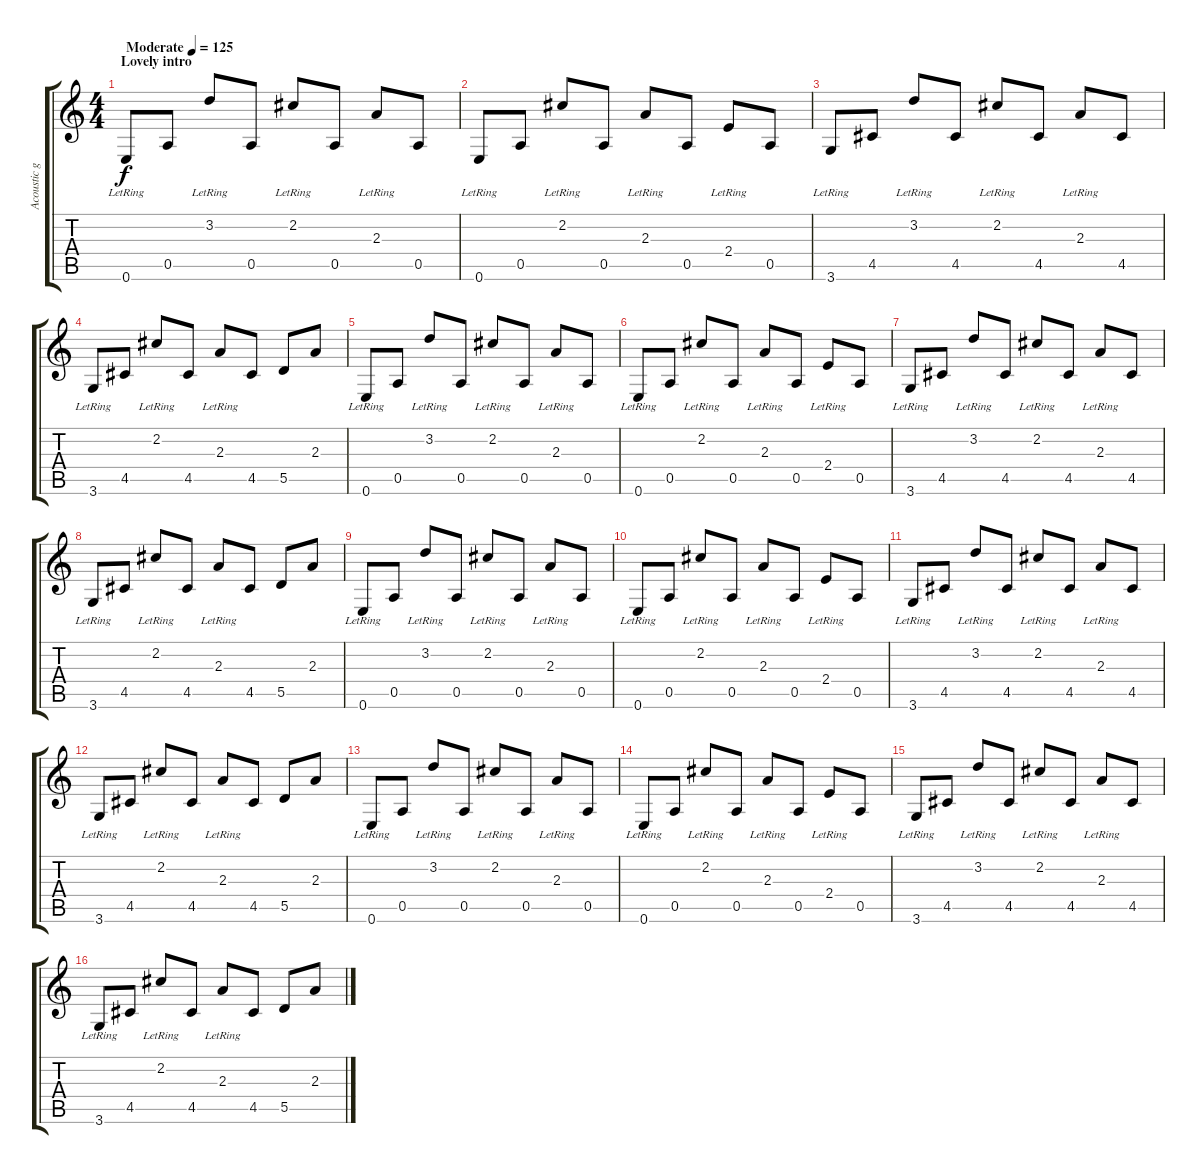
\track ("Acoustic guitar" "Acoustic g") {instrument acousticguitarsteel}
\staff {score tabs}
\tuning (E4 B3 G3 D3 A2 E2) {hide}
\ts (4 4)
\section ("" "Lovely intro")
\tempo (125 "Moderate")
\clef g2
\ks c
0.6{lr}.8{dy f instrument acousticguitarsteel} 0.5.8 3.2{lr}.8 0.5.8 2.2{lr}.8 0.5.8 2.3{lr}.8 0.5.8 |
0.6{lr}.8 0.5.8 2.2{lr}.8 0.5.8 2.3{lr}.8 0.5.8 2.4{lr}.8 0.5.8 |
3.6{lr}.8 4.5.8 3.2{lr}.8 4.5.8 2.2{lr}.8 4.5.8 2.3{lr}.8 4.5.8 |
3.6{lr}.8 4.5.8 2.2{lr}.8 4.5.8 2.3{lr}.8 4.5.8 5.5.8 2.3.8 |
0.6{lr}.8 0.5.8 3.2{lr}.8 0.5.8 2.2{lr}.8 0.5.8 2.3{lr}.8 0.5.8 |
0.6{lr}.8 0.5.8 2.2{lr}.8 0.5.8 2.3{lr}.8 0.5.8 2.4{lr}.8 0.5.8 |
3.6{lr}.8 4.5.8 3.2{lr}.8 4.5.8 2.2{lr}.8 4.5.8 2.3{lr}.8 4.5.8 |
3.6{lr}.8 4.5.8 2.2{lr}.8 4.5.8 2.3{lr}.8 4.5.8 5.5.8 2.3.8 |
0.6{lr}.8 0.5.8 3.2{lr}.8 0.5.8 2.2{lr}.8 0.5.8 2.3{lr}.8 0.5.8 |
0.6{lr}.8 0.5.8 2.2{lr}.8 0.5.8 2.3{lr}.8 0.5.8 2.4{lr}.8 0.5.8 |
3.6{lr}.8 4.5.8 3.2{lr}.8 4.5.8 2.2{lr}.8 4.5.8 2.3{lr}.8 4.5.8 |
3.6{lr}.8 4.5.8 2.2{lr}.8 4.5.8 2.3{lr}.8 4.5.8 5.5.8 2.3.8 |
0.6{lr}.8 0.5.8 3.2{lr}.8 0.5.8 2.2{lr}.8 0.5.8 2.3{lr}.8 0.5.8 |
0.6{lr}.8 0.5.8 2.2{lr}.8 0.5.8 2.3{lr}.8 0.5.8 2.4{lr}.8 0.5.8 |
3.6{lr}.8 4.5.8 3.2{lr}.8 4.5.8 2.2{lr}.8 4.5.8 2.3{lr}.8 4.5.8 |
3.6{lr}.8 4.5.8 2.2{lr}.8 4.5.8 2.3{lr}.8 4.5.8 5.5.8 2.3.8
